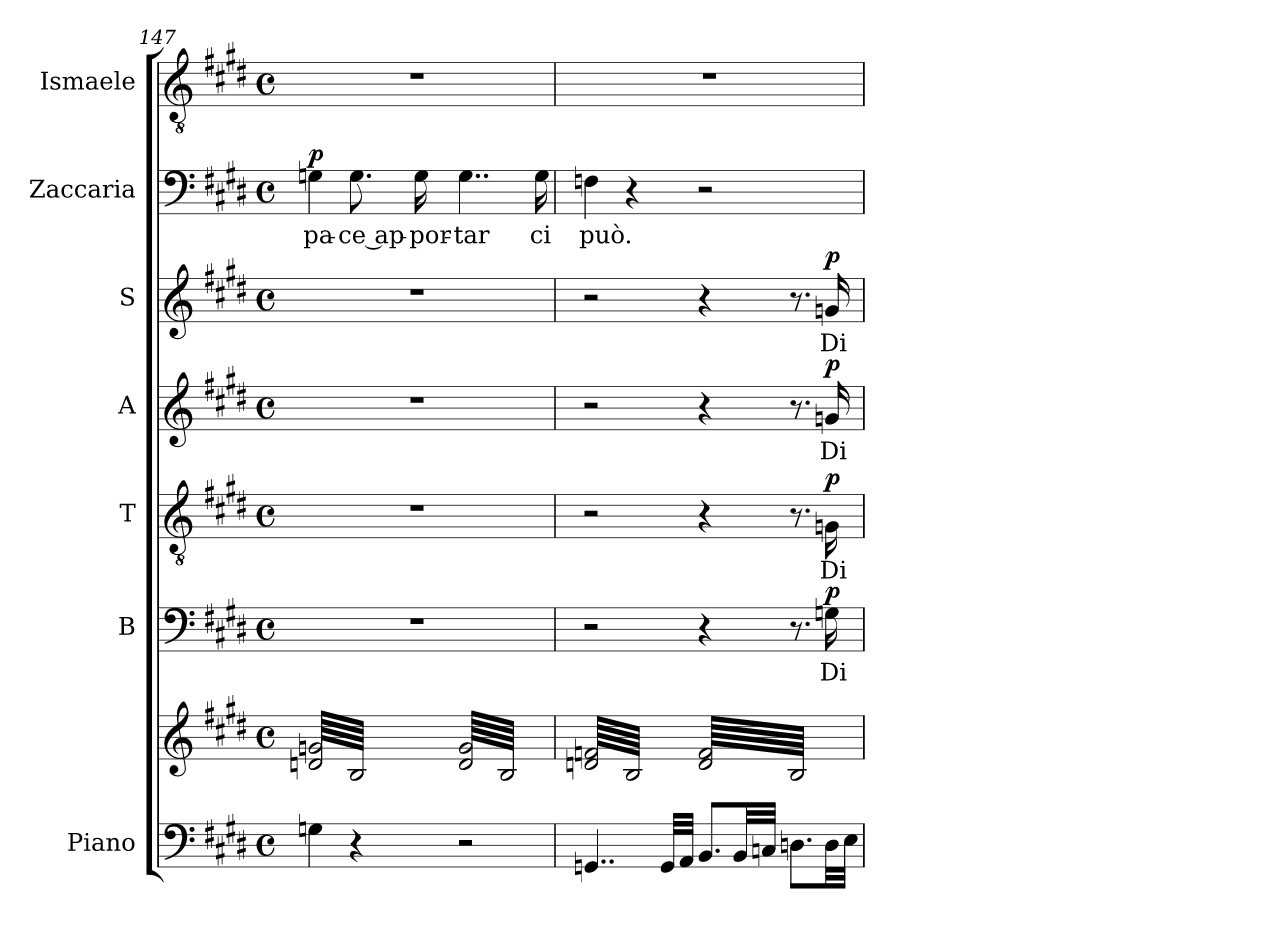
**kern	**kern	**kern	**text	**dynam	**kern	**text	**dynam	**kern	**text	**dynam	**kern	**text	**dynam	**kern	**text	**dynam	**kern
*part7	*part7	*part6	*part6	*part6	*part5	*part5	*part5	*part4	*part4	*part4	*part3	*part3	*part3	*part2	*part2	*part2	*part1
*staff8	*staff7	*staff6	*staff6	*staff6	*staff5	*staff5	*staff5	*staff4	*staff4	*staff4	*staff3	*staff3	*staff3	*staff2	*staff2	*staff2	*staff1
*I"Piano	*	*I"B	*	*	*I"T	*	*	*I"A	*	*	*I"S	*	*	*I"Zaccaria	*	*	*I"Ismaele
*I'Pno	*	*I'B	*	*	*I'T	*	*	*I'A	*	*	*I'S	*	*	*	*	*	*
*clefF4	*clefG2	*clefF4	*	*	*clefGv2	*	*	*clefG2	*	*	*clefG2	*	*	*clefF4	*	*	*clefGv2
*k[f#c#g#d#]	*k[f#c#g#d#]	*k[f#c#g#d#]	*	*	*k[f#c#g#d#]	*	*	*k[f#c#g#d#]	*	*	*k[f#c#g#d#]	*	*	*k[f#c#g#d#]	*	*	*k[f#c#g#d#]
*M4/4	*M4/4	*M4/4	*	*	*M4/4	*	*	*M4/4	*	*	*M4/4	*	*	*M4/4	*	*	*M4/4
*met(c)	*met(c)	*met(c)	*	*	*met(c)	*	*	*met(c)	*	*	*met(c)	*	*	*met(c)	*	*	*met(c)
=147	=147	=147	=147	=147	=147	=147	=147	=147	=147	=147	=147	=147	=147	=147	=147	=147	=147
!	!	!	!	!	!	!	!	!	!	!	!	!	!	!	!LO:LY:b	!LO:DY:a	!
*	*tremolo	*	*	*	*	*	*	*	*	*	*	*	*	*	*	*	*
4Gn\	64dn/ 64gn/LLLL	1r	.	.	1r	.	.	1r	.	.	1r	.	.	4Gn\	pa-	p	1r
.	64B/	.	.	.	.	.	.	.	.	.	.	.	.	.	.	.	.
.	64dn/ 64gn/	.	.	.	.	.	.	.	.	.	.	.	.	.	.	.	.
.	64B/	.	.	.	.	.	.	.	.	.	.	.	.	.	.	.	.
.	64dn/ 64gn/	.	.	.	.	.	.	.	.	.	.	.	.	.	.	.	.
.	64B/	.	.	.	.	.	.	.	.	.	.	.	.	.	.	.	.
.	64dn/ 64gn/	.	.	.	.	.	.	.	.	.	.	.	.	.	.	.	.
.	64B/	.	.	.	.	.	.	.	.	.	.	.	.	.	.	.	.
.	64dn/ 64gn/	.	.	.	.	.	.	.	.	.	.	.	.	.	.	.	.
.	64B/	.	.	.	.	.	.	.	.	.	.	.	.	.	.	.	.
.	64dn/ 64gn/	.	.	.	.	.	.	.	.	.	.	.	.	.	.	.	.
.	64B/	.	.	.	.	.	.	.	.	.	.	.	.	.	.	.	.
.	64dn/ 64gn/	.	.	.	.	.	.	.	.	.	.	.	.	.	.	.	.
.	64B/	.	.	.	.	.	.	.	.	.	.	.	.	.	.	.	.
.	64dn/ 64gn/	.	.	.	.	.	.	.	.	.	.	.	.	.	.	.	.
.	64B/	.	.	.	.	.	.	.	.	.	.	.	.	.	.	.	.
!	!	!	!	!	!	!	!	!	!	!	!	!	!	!	!LO:LY:b	!	!
4r	64dn/ 64gn/	.	.	.	.	.	.	.	.	.	.	.	.	8.G\	-ce ap-	.	.
.	64B/	.	.	.	.	.	.	.	.	.	.	.	.	.	.	.	.
.	64dn/ 64gn/	.	.	.	.	.	.	.	.	.	.	.	.	.	.	.	.
.	64B/	.	.	.	.	.	.	.	.	.	.	.	.	.	.	.	.
.	64dn/ 64gn/	.	.	.	.	.	.	.	.	.	.	.	.	.	.	.	.
.	64B/	.	.	.	.	.	.	.	.	.	.	.	.	.	.	.	.
.	64dn/ 64gn/	.	.	.	.	.	.	.	.	.	.	.	.	.	.	.	.
.	64B/	.	.	.	.	.	.	.	.	.	.	.	.	.	.	.	.
.	64dn/ 64gn/	.	.	.	.	.	.	.	.	.	.	.	.	.	.	.	.
.	64B/	.	.	.	.	.	.	.	.	.	.	.	.	.	.	.	.
.	64dn/ 64gn/	.	.	.	.	.	.	.	.	.	.	.	.	.	.	.	.
.	64B/	.	.	.	.	.	.	.	.	.	.	.	.	.	.	.	.
!	!	!	!	!	!	!	!	!	!	!	!	!	!	!	!LO:LY:b	!	!
.	64dn/ 64gn/	.	.	.	.	.	.	.	.	.	.	.	.	16G\	-por-	.	.
.	64B/	.	.	.	.	.	.	.	.	.	.	.	.	.	.	.	.
.	64dn/ 64gn/	.	.	.	.	.	.	.	.	.	.	.	.	.	.	.	.
.	64B/JJJJ	.	.	.	.	.	.	.	.	.	.	.	.	.	.	.	.
!	!	!	!	!	!	!	!	!	!	!	!	!	!	!	!LO:LY:b	!	!
2r	64d/ 64g/LLLL	.	.	.	.	.	.	.	.	.	.	.	.	4..G\	-tar	.	.
.	64B/	.	.	.	.	.	.	.	.	.	.	.	.	.	.	.	.
.	64d/ 64g/	.	.	.	.	.	.	.	.	.	.	.	.	.	.	.	.
.	64B/	.	.	.	.	.	.	.	.	.	.	.	.	.	.	.	.
.	64d/ 64g/	.	.	.	.	.	.	.	.	.	.	.	.	.	.	.	.
.	64B/	.	.	.	.	.	.	.	.	.	.	.	.	.	.	.	.
.	64d/ 64g/	.	.	.	.	.	.	.	.	.	.	.	.	.	.	.	.
.	64B/	.	.	.	.	.	.	.	.	.	.	.	.	.	.	.	.
.	64d/ 64g/	.	.	.	.	.	.	.	.	.	.	.	.	.	.	.	.
.	64B/	.	.	.	.	.	.	.	.	.	.	.	.	.	.	.	.
.	64d/ 64g/	.	.	.	.	.	.	.	.	.	.	.	.	.	.	.	.
.	64B/	.	.	.	.	.	.	.	.	.	.	.	.	.	.	.	.
.	64d/ 64g/	.	.	.	.	.	.	.	.	.	.	.	.	.	.	.	.
.	64B/	.	.	.	.	.	.	.	.	.	.	.	.	.	.	.	.
.	64d/ 64g/	.	.	.	.	.	.	.	.	.	.	.	.	.	.	.	.
.	64B/	.	.	.	.	.	.	.	.	.	.	.	.	.	.	.	.
.	64d/ 64g/	.	.	.	.	.	.	.	.	.	.	.	.	.	.	.	.
.	64B/	.	.	.	.	.	.	.	.	.	.	.	.	.	.	.	.
.	64d/ 64g/	.	.	.	.	.	.	.	.	.	.	.	.	.	.	.	.
.	64B/	.	.	.	.	.	.	.	.	.	.	.	.	.	.	.	.
.	64d/ 64g/	.	.	.	.	.	.	.	.	.	.	.	.	.	.	.	.
.	64B/	.	.	.	.	.	.	.	.	.	.	.	.	.	.	.	.
.	64d/ 64g/	.	.	.	.	.	.	.	.	.	.	.	.	.	.	.	.
.	64B/	.	.	.	.	.	.	.	.	.	.	.	.	.	.	.	.
.	64d/ 64g/	.	.	.	.	.	.	.	.	.	.	.	.	.	.	.	.
.	64B/	.	.	.	.	.	.	.	.	.	.	.	.	.	.	.	.
.	64d/ 64g/	.	.	.	.	.	.	.	.	.	.	.	.	.	.	.	.
.	64B/	.	.	.	.	.	.	.	.	.	.	.	.	.	.	.	.
!	!	!	!	!	!	!	!	!	!	!	!	!	!	!	!LO:LY:b	!	!
.	64d/ 64g/	.	.	.	.	.	.	.	.	.	.	.	.	16G\	ci	.	.
.	64B/	.	.	.	.	.	.	.	.	.	.	.	.	.	.	.	.
.	64d/ 64g/	.	.	.	.	.	.	.	.	.	.	.	.	.	.	.	.
.	64B/JJJJ	.	.	.	.	.	.	.	.	.	.	.	.	.	.	.	.
=148	=148	=148	=148	=148	=148	=148	=148	=148	=148	=148	=148	=148	=148	=148	=148	=148	=148
!	!	!	!	!	!	!	!	!	!	!	!	!	!	!	!LO:LY:b	!	!
4..GGn/	64dn/ 64fn/LLLL	2r	.	.	2r	.	.	2r	.	.	2r	.	.	4Fn\	può.	.	1r
.	64B/	.	.	.	.	.	.	.	.	.	.	.	.	.	.	.	.
.	64dn/ 64fn/	.	.	.	.	.	.	.	.	.	.	.	.	.	.	.	.
.	64B/	.	.	.	.	.	.	.	.	.	.	.	.	.	.	.	.
.	64dn/ 64fn/	.	.	.	.	.	.	.	.	.	.	.	.	.	.	.	.
.	64B/	.	.	.	.	.	.	.	.	.	.	.	.	.	.	.	.
.	64dn/ 64fn/	.	.	.	.	.	.	.	.	.	.	.	.	.	.	.	.
.	64B/	.	.	.	.	.	.	.	.	.	.	.	.	.	.	.	.
.	64dn/ 64fn/	.	.	.	.	.	.	.	.	.	.	.	.	.	.	.	.
.	64B/	.	.	.	.	.	.	.	.	.	.	.	.	.	.	.	.
.	64dn/ 64fn/	.	.	.	.	.	.	.	.	.	.	.	.	.	.	.	.
.	64B/	.	.	.	.	.	.	.	.	.	.	.	.	.	.	.	.
.	64dn/ 64fn/	.	.	.	.	.	.	.	.	.	.	.	.	.	.	.	.
.	64B/	.	.	.	.	.	.	.	.	.	.	.	.	.	.	.	.
.	64dn/ 64fn/	.	.	.	.	.	.	.	.	.	.	.	.	.	.	.	.
.	64B/	.	.	.	.	.	.	.	.	.	.	.	.	.	.	.	.
.	64dn/ 64fn/	.	.	.	.	.	.	.	.	.	.	.	.	4r	.	.	.
.	64B/	.	.	.	.	.	.	.	.	.	.	.	.	.	.	.	.
.	64dn/ 64fn/	.	.	.	.	.	.	.	.	.	.	.	.	.	.	.	.
.	64B/	.	.	.	.	.	.	.	.	.	.	.	.	.	.	.	.
.	64dn/ 64fn/	.	.	.	.	.	.	.	.	.	.	.	.	.	.	.	.
.	64B/	.	.	.	.	.	.	.	.	.	.	.	.	.	.	.	.
.	64dn/ 64fn/	.	.	.	.	.	.	.	.	.	.	.	.	.	.	.	.
.	64B/	.	.	.	.	.	.	.	.	.	.	.	.	.	.	.	.
.	64dn/ 64fn/	.	.	.	.	.	.	.	.	.	.	.	.	.	.	.	.
.	64B/	.	.	.	.	.	.	.	.	.	.	.	.	.	.	.	.
.	64dn/ 64fn/	.	.	.	.	.	.	.	.	.	.	.	.	.	.	.	.
.	64B/	.	.	.	.	.	.	.	.	.	.	.	.	.	.	.	.
32GG/LLL	64dn/ 64fn/	.	.	.	.	.	.	.	.	.	.	.	.	.	.	.	.
.	64B/	.	.	.	.	.	.	.	.	.	.	.	.	.	.	.	.
32AA/JJJ	64dn/ 64fn/	.	.	.	.	.	.	.	.	.	.	.	.	.	.	.	.
.	64B/JJJJ	.	.	.	.	.	.	.	.	.	.	.	.	.	.	.	.
8.BB/L	64d/ 64f/LLLL	4r	.	.	4r	.	.	4r	.	.	4r	.	.	2r	.	.	.
.	64B/	.	.	.	.	.	.	.	.	.	.	.	.	.	.	.	.
.	64d/ 64f/	.	.	.	.	.	.	.	.	.	.	.	.	.	.	.	.
.	64B/	.	.	.	.	.	.	.	.	.	.	.	.	.	.	.	.
.	64d/ 64f/	.	.	.	.	.	.	.	.	.	.	.	.	.	.	.	.
.	64B/	.	.	.	.	.	.	.	.	.	.	.	.	.	.	.	.
.	64d/ 64f/	.	.	.	.	.	.	.	.	.	.	.	.	.	.	.	.
.	64B/	.	.	.	.	.	.	.	.	.	.	.	.	.	.	.	.
.	64d/ 64f/	.	.	.	.	.	.	.	.	.	.	.	.	.	.	.	.
.	64B/	.	.	.	.	.	.	.	.	.	.	.	.	.	.	.	.
.	64d/ 64f/	.	.	.	.	.	.	.	.	.	.	.	.	.	.	.	.
.	64B/	.	.	.	.	.	.	.	.	.	.	.	.	.	.	.	.
32BB/LL	64d/ 64f/	.	.	.	.	.	.	.	.	.	.	.	.	.	.	.	.
.	64B/	.	.	.	.	.	.	.	.	.	.	.	.	.	.	.	.
32Cn/JJJ	64d/ 64f/	.	.	.	.	.	.	.	.	.	.	.	.	.	.	.	.
.	64B/	.	.	.	.	.	.	.	.	.	.	.	.	.	.	.	.
8.Dn\L	64d/ 64f/	8.r	.	.	8.r	.	.	8.r	.	.	8.r	.	.	.	.	.	.
.	64B/	.	.	.	.	.	.	.	.	.	.	.	.	.	.	.	.
.	64d/ 64f/	.	.	.	.	.	.	.	.	.	.	.	.	.	.	.	.
.	64B/	.	.	.	.	.	.	.	.	.	.	.	.	.	.	.	.
.	64d/ 64f/	.	.	.	.	.	.	.	.	.	.	.	.	.	.	.	.
.	64B/	.	.	.	.	.	.	.	.	.	.	.	.	.	.	.	.
.	64d/ 64f/	.	.	.	.	.	.	.	.	.	.	.	.	.	.	.	.
.	64B/	.	.	.	.	.	.	.	.	.	.	.	.	.	.	.	.
.	64d/ 64f/	.	.	.	.	.	.	.	.	.	.	.	.	.	.	.	.
.	64B/	.	.	.	.	.	.	.	.	.	.	.	.	.	.	.	.
.	64d/ 64f/	.	.	.	.	.	.	.	.	.	.	.	.	.	.	.	.
.	64B/	.	.	.	.	.	.	.	.	.	.	.	.	.	.	.	.
!	!	!	!LO:LY:b	!LO:DY:a	!	!LO:LY:b	!LO:DY:a	!	!LO:LY:b	!LO:DY:a	!	!LO:LY:b	!LO:DY:a	!	!	!	!
32D\LL	64d/ 64f/	16Gn\	Di	p	16Gn\	Di	p	16gn/	Di	p	16gn/	Di	p	.	.	.	.
.	64B/	.	.	.	.	.	.	.	.	.	.	.	.	.	.	.	.
32E\JJJ	64d/ 64f/	.	.	.	.	.	.	.	.	.	.	.	.	.	.	.	.
.	64B/JJJJ	.	.	.	.	.	.	.	.	.	.	.	.	.	.	.	.
*	*Xtremolo	*	*	*	*	*	*	*	*	*	*	*	*	*	*	*	*
.	.	.	.	.	.	.	.	.	.	.	.	.	.	.	.	.	.
.	.	.	.	.	.	.	.	.	.	.	.	.	.	.	.	.	.
.	.	.	.	.	.	.	.	.	.	.	.	.	.	.	.	.	.
.	.	.	.	.	.	.	.	.	.	.	.	.	.	.	.	.	.
.	.	.	.	.	.	.	.	.	.	.	.	.	.	.	.	.	.
.	.	.	.	.	.	.	.	.	.	.	.	.	.	.	.	.	.
.	.	.	.	.	.	.	.	.	.	.	.	.	.	.	.	.	.
.	.	.	.	.	.	.	.	.	.	.	.	.	.	.	.	.	.
.	.	.	.	.	.	.	.	.	.	.	.	.	.	.	.	.	.
.	.	.	.	.	.	.	.	.	.	.	.	.	.	.	.	.	.
.	.	.	.	.	.	.	.	.	.	.	.	.	.	.	.	.	.
.	.	.	.	.	.	.	.	.	.	.	.	.	.	.	.	.	.
.	.	.	.	.	.	.	.	.	.	.	.	.	.	.	.	.	.
.	.	.	.	.	.	.	.	.	.	.	.	.	.	.	.	.	.
.	.	.	.	.	.	.	.	.	.	.	.	.	.	.	.	.	.
.	.	.	.	.	.	.	.	.	.	.	.	.	.	.	.	.	.
=	=	=	=	=	=	=	=	=	=	=	=	=	=	=	=	=	=
*-	*-	*-	*-	*-	*-	*-	*-	*-	*-	*-	*-	*-	*-	*-	*-	*-	*-
